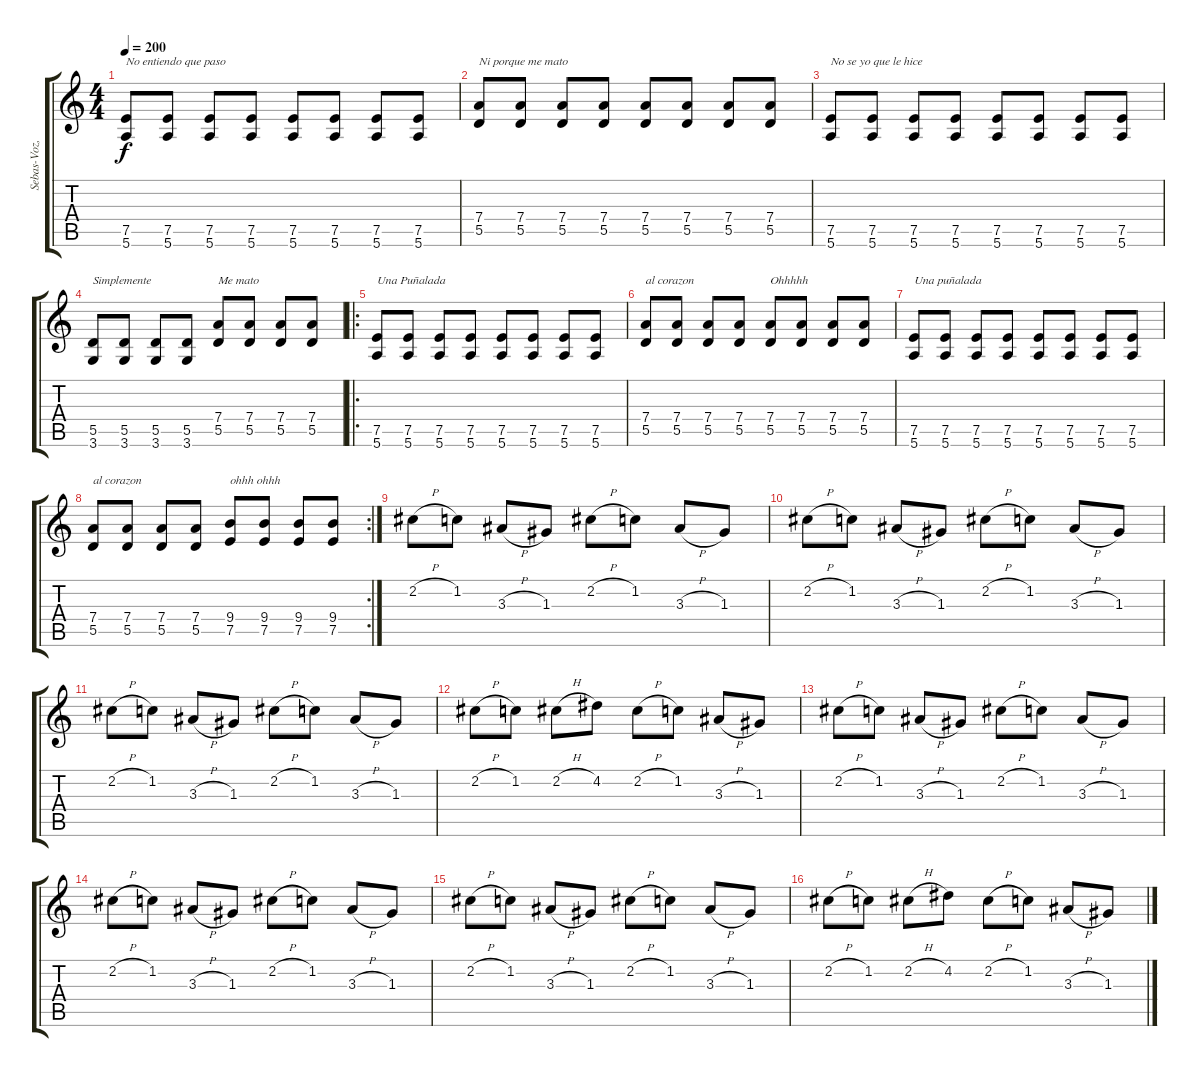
\track ("Sebas-Voz, Guitarra Lider" "Sebas-Voz,") {instrument distortionguitar}
\staff {score tabs}
\tuning (E4 B3 G3 D3 A2 E2) {hide}
\ts (4 4)
\tempo 200
\clef g2
\ks c
(7.5 5.6).8{txt "No entiendo que paso" dy f} (7.5 5.6).8 (7.5 5.6).8 (7.5 5.6).8 (7.5 5.6).8 (7.5 5.6).8 (7.5 5.6).8 (7.5 5.6).8 |
(7.4 5.5).8{txt "Ni porque me mato"} (7.4 5.5).8 (7.4 5.5).8 (7.4 5.5).8 (7.4 5.5).8 (7.4 5.5).8 (7.4 5.5).8 (7.4 5.5).8 |
(7.5 5.6).8{txt "No se yo que le hice"} (7.5 5.6).8 (7.5 5.6).8 (7.5 5.6).8 (7.5 5.6).8 (7.5 5.6).8 (7.5 5.6).8 (7.5 5.6).8 |
(5.5 3.6).8{txt "Simplemente"} (5.5 3.6).8 (5.5 3.6).8 (5.5 3.6).8 (7.4 5.5).8{txt "Me mato"} (7.4 5.5).8 (7.4 5.5).8 (7.4 5.5).8 |
\ro
(7.5 5.6).8{txt "Una Puñalada"} (7.5 5.6).8 (7.5 5.6).8 (7.5 5.6).8 (7.5 5.6).8 (7.5 5.6).8 (7.5 5.6).8 (7.5 5.6).8 |
(7.4 5.5).8{txt "al corazon"} (7.4 5.5).8 (7.4 5.5).8 (7.4 5.5).8 (7.4 5.5).8{txt "Ohhhhh"} (7.4 5.5).8 (7.4 5.5).8 (7.4 5.5).8 |
(7.5 5.6).8{txt "Una puñalada"} (7.5 5.6).8 (7.5 5.6).8 (7.5 5.6).8 (7.5 5.6).8 (7.5 5.6).8 (7.5 5.6).8 (7.5 5.6).8 |
\rc 2
(7.4 5.5).8{txt "al corazon"} (7.4 5.5).8 (7.4 5.5).8 (7.4 5.5).8 (9.4 7.5).8{txt "ohhh ohhh"} (9.4 7.5).8 (9.4 7.5).8 (9.4 7.5).8 |
2.2{h}.8 1.2.8 3.3{h}.8 1.3.8 2.2{h}.8 1.2.8 3.3{h}.8 1.3.8 |
2.2{h}.8 1.2.8 3.3{h}.8 1.3.8 2.2{h}.8 1.2.8 3.3{h}.8 1.3.8 |
2.2{h}.8 1.2.8 3.3{h}.8 1.3.8 2.2{h}.8 1.2.8 3.3{h}.8 1.3.8 |
2.2{h}.8 1.2.8 2.2{h}.8 4.2.8 2.2{h}.8 1.2.8 3.3{h}.8 1.3.8 |
2.2{h}.8 1.2.8 3.3{h}.8 1.3.8 2.2{h}.8 1.2.8 3.3{h}.8 1.3.8 |
2.2{h}.8 1.2.8 3.3{h}.8 1.3.8 2.2{h}.8 1.2.8 3.3{h}.8 1.3.8 |
2.2{h}.8 1.2.8 3.3{h}.8 1.3.8 2.2{h}.8 1.2.8 3.3{h}.8 1.3.8 |
2.2{h}.8 1.2.8 2.2{h}.8 4.2.8 2.2{h}.8 1.2.8 3.3{h}.8 1.3.8
